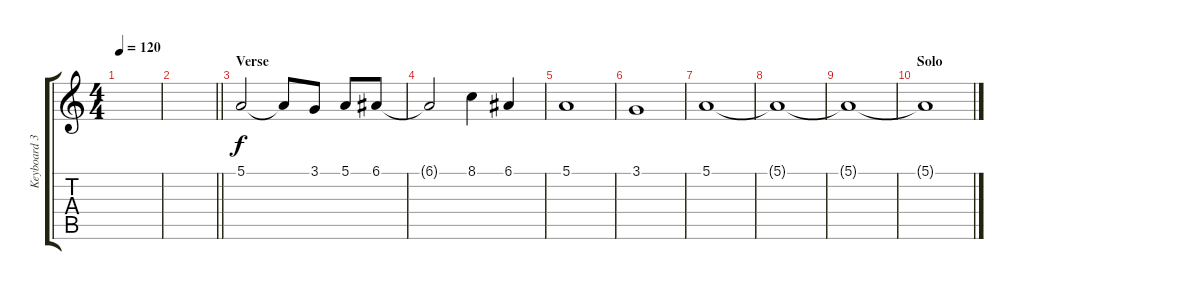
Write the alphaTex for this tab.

\track ("Keyboard 3" "Keyboard 3") {instrument percussiveorgan}
\staff {score tabs}
\tuning (E4 B3 G3 D3 A2 D2) {hide}
\ts (4 4)
\tempo 120
\clef g2
\ks c
|
\barLineRight lightlight
|
\section ("" "Verse")
5.1.2{volume 8} 5.1{t}.8 3.1.8 5.1.8 6.1.8 |
6.1{t}.2 8.1.4 6.1.4 |
5.1.1 |
3.1.1 |
5.1.1 |
5.1{t}.1 |
5.1{t}.1 |
\section ("" "Solo")
5.1{t}.1
